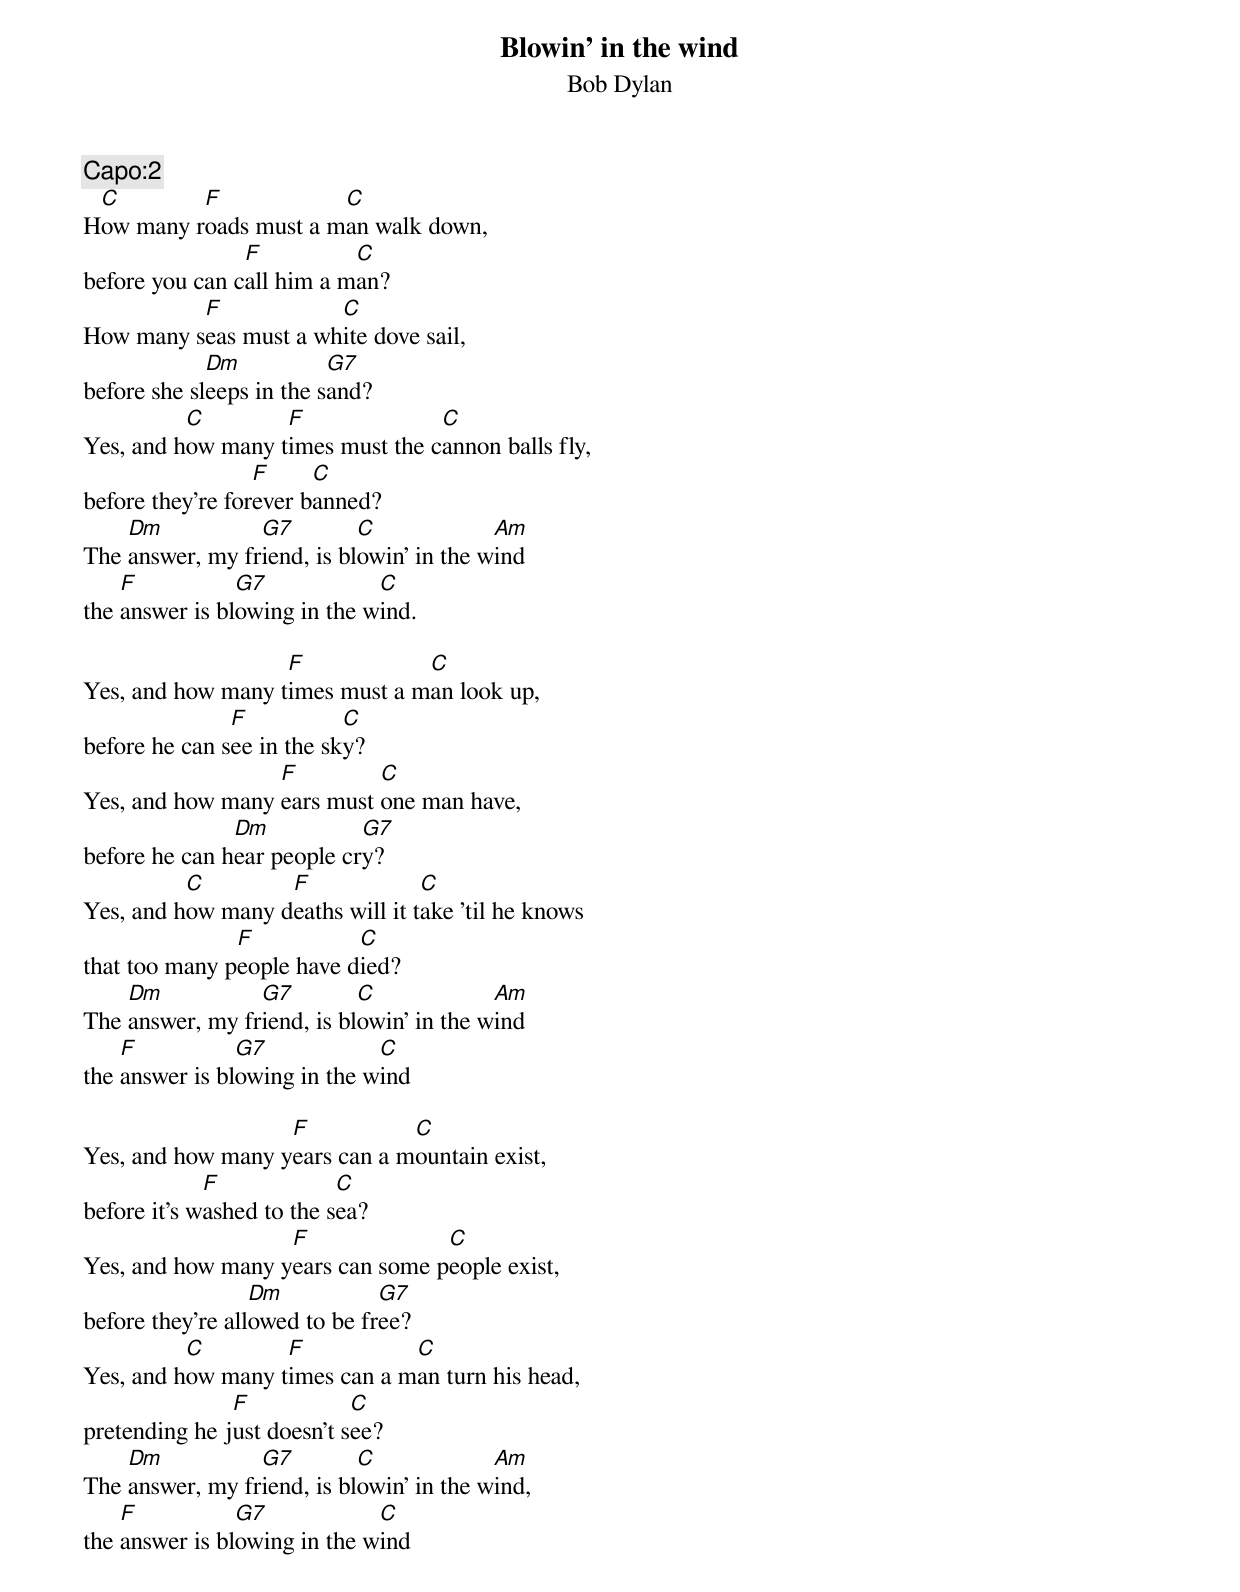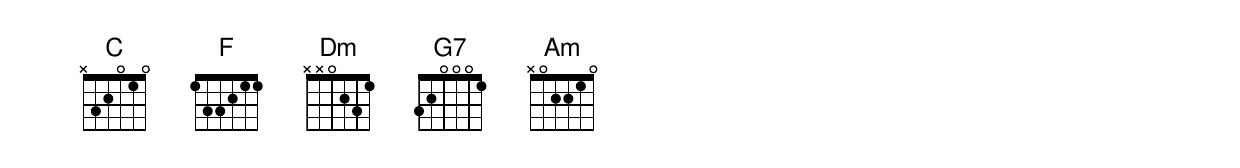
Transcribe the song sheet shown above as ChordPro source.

{t:Blowin' in the wind}
{st:Bob Dylan}
{c:Capo:2}
H[C]ow many r[F]oads must a m[C]an walk down,
before you can c[F]all him a m[C]an?
How many s[F]eas must a wh[C]ite dove sail,
before she sl[Dm]eeps in the s[G7]and?
Yes, and h[C]ow many t[F]imes must the c[C]annon balls fly,
before they're for[F]ever b[C]anned?
The [Dm]answer, my fr[G7]iend, is bl[C]owin' in the w[Am]ind
the [F]answer is bl[G7]owing in the w[C]ind.

Yes, and how many t[F]imes must a m[C]an look up,
before he can s[F]ee in the sk[C]y?
Yes, and how many [F]ears must [C]one man have,
before he can h[Dm]ear people cr[G7]y?
Yes, and h[C]ow many d[F]eaths will it t[C]ake 'til he knows
that too many p[F]eople have d[C]ied?
The [Dm]answer, my fr[G7]iend, is bl[C]owin' in the w[Am]ind
the [F]answer is bl[G7]owing in the w[C]ind

Yes, and how many y[F]ears can a m[C]ountain exist,
before it's w[F]ashed to the s[C]ea?
Yes, and how many y[F]ears can some p[C]eople exist,
before they're all[Dm]owed to be fr[G7]ee?
Yes, and h[C]ow many t[F]imes can a m[C]an turn his head,
pretending he j[F]ust doesn't s[C]ee?
The [Dm]answer, my fr[G7]iend, is bl[C]owin' in the w[Am]ind,
the [F]answer is bl[G7]owing in the w[C]ind
